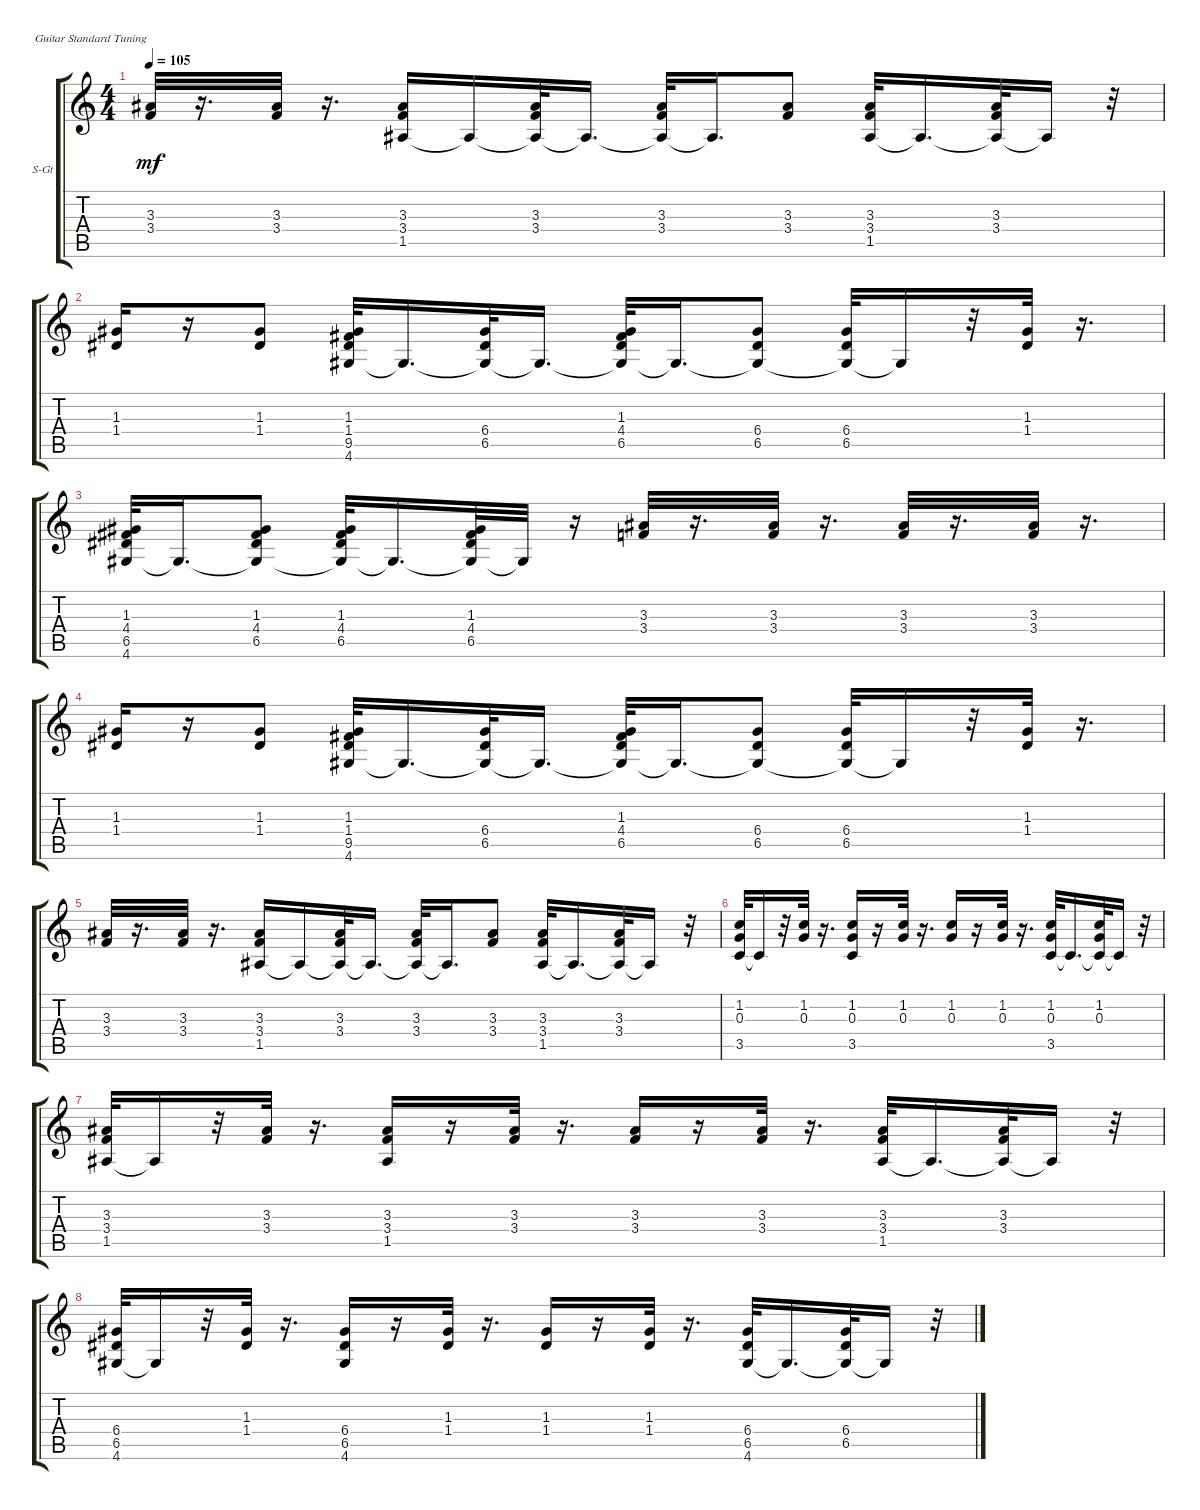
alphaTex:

\bracketExtendMode groupsimilarinstruments
\firstSystemTrackNameOrientation horizontal
\otherSystemsTrackNameOrientation horizontal
\track ("Rolling in the deep" "S-Gt") {instrument acousticguitarsteel}
\staff {score tabs}
\tuning (E4 B3 G3 D3 A2 E2)
\ts (4 4)
\tempo 105
\clef g2
\ks c
(3.4 3.3).32{dy mf} r.16{d} (3.4 3.3).32 r.16{d} (1.5 3.4 3.3).16 1.5{t}.16 (1.5{t} 3.4 3.3).32 1.5{t}.16{d} (1.5{t} 3.4 3.3).32 1.5{t}.16{d} (3.4 3.3).8 (1.5 3.4 3.3).32 1.5{t}.16{d} (1.5{t} 3.4 3.3).32 1.5{t}.16 r.32 |
(1.4 1.3).16 r.16 (1.4 1.3).8 (4.6 1.4 9.5 1.3).32 4.6{t}.16{d} (4.6{t} 6.5 6.4).32 4.6{t}.16{d} (4.6{t} 6.5 4.4 1.3).32 4.6{t}.16{d} (4.6{t} 6.5 6.4).8 (4.6{t} 6.5 6.4).32 4.6{t}.16 r.32 (1.4 1.3).32 r.16{d} |
(4.6 6.5 4.4 1.3).32 4.6{t}.16{d} (4.6{t} 6.5 4.4 1.3).8 (4.6{t} 6.5 4.4 1.3).32 4.6{t}.16{d} (4.6{t} 6.5 4.4 1.3).32 4.6{t}.32 r.16 (3.4 3.3).32 r.16{d} (3.4 3.3).32 r.16{d} (3.4 3.3).32 r.16{d} (3.4 3.3).32 r.16{d} |
(1.4 1.3).16 r.16 (1.4 1.3).8 (4.6 1.4 9.5 1.3).32 4.6{t}.16{d} (4.6{t} 6.5 6.4).32 4.6{t}.16{d} (4.6{t} 6.5 4.4 1.3).32 4.6{t}.16{d} (4.6{t} 6.5 6.4).8 (4.6{t} 6.5 6.4).32 4.6{t}.16 r.32 (1.4 1.3).32 r.16{d} |
(3.4 3.3).32 r.16{d} (3.4 3.3).32 r.16{d} (1.5 3.4 3.3).16 1.5{t}.16 (1.5{t} 3.4 3.3).32 1.5{t}.16{d} (1.5{t} 3.4 3.3).32 1.5{t}.16{d} (3.4 3.3).8 (1.5 3.4 3.3).32 1.5{t}.16{d} (1.5{t} 3.4 3.3).32 1.5{t}.16 r.32 |
(3.5 0.3 1.2).32 3.5{t}.16 r.32 (0.3 1.2).32 r.16{d} (3.5 0.3 1.2).16 r.16 (0.3 1.2).32 r.16{d} (0.3 1.2).16 r.16 (0.3 1.2).32 r.16{d} (3.5 0.3 1.2).32 3.5{t}.16{d} (3.5{t} 0.3 1.2).32 3.5{t}.16 r.32 |
(1.5 3.4 3.3).32 1.5{t}.16 r.32 (3.4 3.3).32 r.16{d} (1.5 3.4 3.3).16 r.16 (3.4 3.3).32 r.16{d} (3.4 3.3).16 r.16 (3.4 3.3).32 r.16{d} (1.5 3.4 3.3).32 1.5{t}.16{d} (1.5{t} 3.4 3.3).32 1.5{t}.16 r.32 |
(4.6 6.5 6.4).32 4.6{t}.16 r.32 (1.4 1.3).32 r.16{d} (4.6 6.5 6.4).16 r.16 (1.4 1.3).32 r.16{d} (1.4 1.3).16 r.16 (1.4 1.3).32 r.16{d} (4.6 6.5 6.4).32 4.6{t}.16{d} (4.6{t} 6.5 6.4).32 4.6{t}.16 r.32
